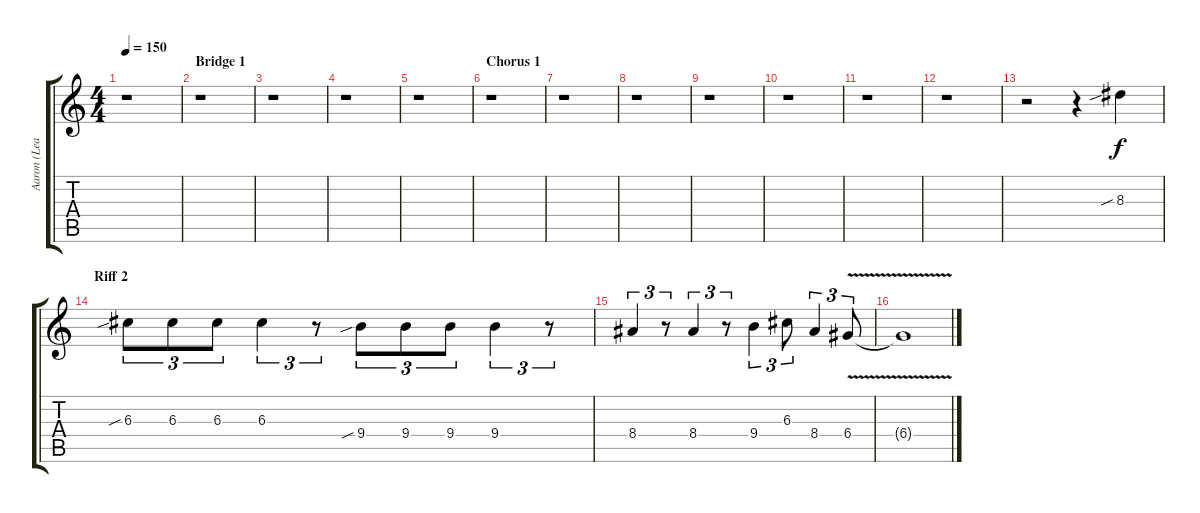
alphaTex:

\track ("Aaron (Lead Guitar)" "Aaron (Lea") {instrument distortionguitar}
\staff {score tabs}
\tuning (E4 B3 G3 D3 A2 E2) {hide}
\ts (4 4)
\tempo 150
\clef g2
\ks c
r.1{dy f} |
\section ("" "Bridge 1")
r.1 |
r.1 |
r.1 |
r.1 |
\section ("" "Chorus 1")
r.1 |
r.1 |
r.1 |
r.1 |
r.1 |
r.1 |
r.1 |
r.2 r.4 8.3{sib}.4 |
\section ("" "Riff 2")
6.3{sib}.8{tu (3 2)} 6.3.8{tu (3 2)} 6.3.8{tu (3 2)} 6.3.4{tu (3 2)} r.8{tu (3 2)} 9.4{sib}.8{tu (3 2)} 9.4.8{tu (3 2)} 9.4.8{tu (3 2)} 9.4.4{tu (3 2)} r.8{tu (3 2)} |
8.4.4{tu (3 2)} r.8{tu (3 2)} 8.4.4{tu (3 2)} r.8{tu (3 2)} 9.4.4{tu (3 2)} 6.3.8{tu (3 2)} 8.4.4{tu (3 2)} 6.4{v}.8{tu (3 2)} |
6.4{t}.1
